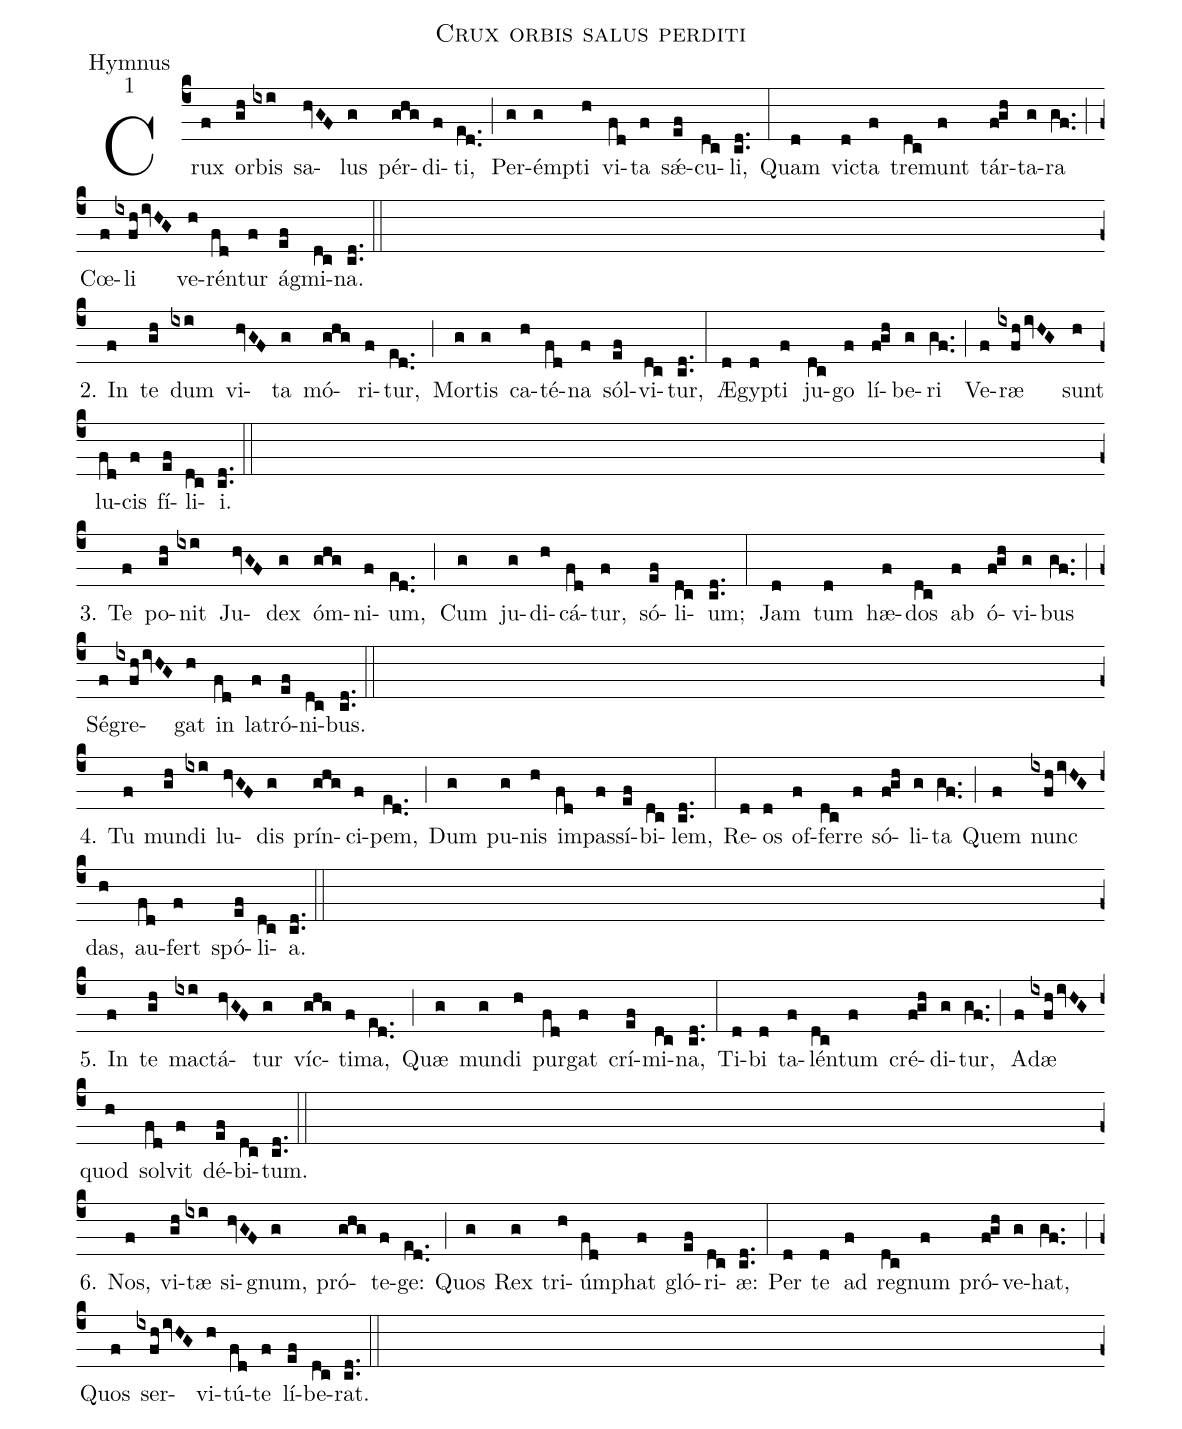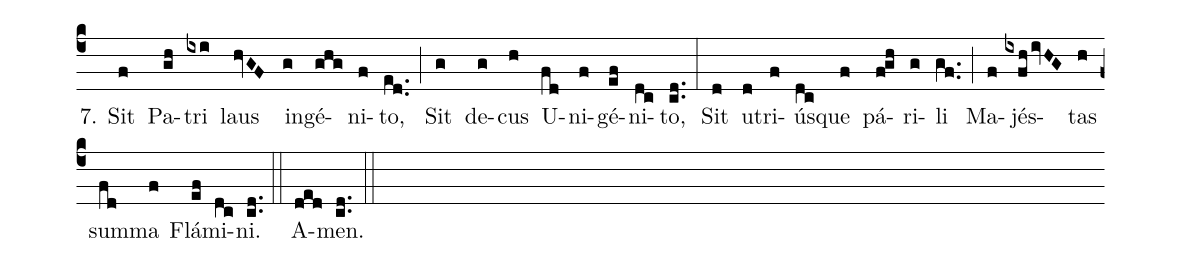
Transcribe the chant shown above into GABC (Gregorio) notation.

name:Crux orbis salus perditi;
office-part:Hymnus;
mode:1;
%%
(c4)Crux(f) or(gh)bis(ixi) sa(hvGF)lus(g) pér(ghg)di(f)ti,(ed..) (;)
Per(g)émp(g)ti(h) vi(fd)ta(f) sǽ(ef)cu(dc)li,(cd..) (:)
Quam(d) vic(d)ta(f) tre(dc)munt(f) tár(fgh)ta(g)ra(gf..) (;)
Cœ(f)li(ixfhivHG) ve(h)rén(fd)tur(f) ág(ef)mi(dc)na.(cd..) (::Z)


2. In(f) te(gh) dum(ixi) vi(hvGF)ta(g) mó(ghg)ri(f)tur,(ed..) (;)
Mor(g)tis(g) ca(h)té(fd)na(f) sól(ef)vi(dc)tur,(cd..) (:)
Æ(d)gyp(d)ti(f) ju(dc)go(f) lí(fgh)be(g)ri(gf..) (;)
 Ve(f)ræ(ixfhivHG) sunt(h) lu(fd)cis(f) fí(ef)li(dc)i.(cd..) (::Z)

3. Te(f) po(gh)nit(ixi) Ju(hvGF)dex(g) óm(ghg)ni(f)um,(ed..) (;)
Cum(g) ju(g)di(h)cá(fd)tur,(f) só(ef)li(dc)um;(cd..) (:)
Jam(d) tum(d) hæ(f)dos(dc) ab(f) ó(fgh)vi(g)bus(gf..) (;)
Sé(f)gre(ixfhivHG)gat(h) in(fd) la(f)tró(ef)ni(dc)bus.(cd..) (::Z)

4. Tu(f) mun(gh)di(ixi) lu(hvGF)dis(g) prín(ghg)ci(f)pem,(ed..) (;)
Dum(g) pu(g)nis(h) im(fd)pas(f)sí(ef)bi(dc)lem,(cd..) (:)
Re(d)os(d) of(f)fer(dc)re(f) só(fgh)li(g)ta(gf..) (;)
Quem(f) nunc(ixfhivHG) das,(h) au(fd)fert(f) spó(ef)li(dc)a.(cd..) (::Z)

5.  In(f) te(gh) mac(ixi)tá(hvGF)tur(g) víc(ghg)ti(f)ma,(ed..) (;)
Quæ(g) mun(g)di(h) pur(fd)gat(f) crí(ef)mi(dc)na,(cd..) (:)
Ti(d)bi(d) ta(f)lén(dc)tum(f) cré(fgh)di(g)tur,(gf..) (;)
A(f)dæ(ixfhivHG) quod(h) sol(fd)vit(f) dé(ef)bi(dc)tum.(cd..) (::Z)

6.  Nos,(f) vi(gh)tæ(ixi) si(hvGF)gnum,(g) pró(ghg)te(f)ge:(ed..) (;)
Quos(g) Rex(g) tri(h)úm(fd)phat(f) gló(ef)ri(dc)æ:(cd..) (:)
Per(d) te(d) ad(f) re(dc)gnum(f) pró(fgh)ve(g)hat,(gf..) (;)
Quos(f) ser(ixfhivHG)vi(h)tú(fd)te(f) lí(ef)be(dc)rat.(cd..) (::Z)

7.   Sit(f) Pa(gh)tri(ixi) laus(hvGF) in(g)gé(ghg)ni(f)to,(ed..) (;)
 Sit(g) de(g)cus(h) U(fd)ni(f)gé(ef)ni(dc)to,(cd..) (:)
Sit(d) u(d)tri(f)ús(dc)que(f) pá(fgh)ri(g)li(gf..) (;)
Ma(f)jés(ixfhivHG)tas(h) sum(fd)ma(f) Flá(ef)mi(dc)ni.(cd..) (::)
A(ded)men.(cd..) (::)
